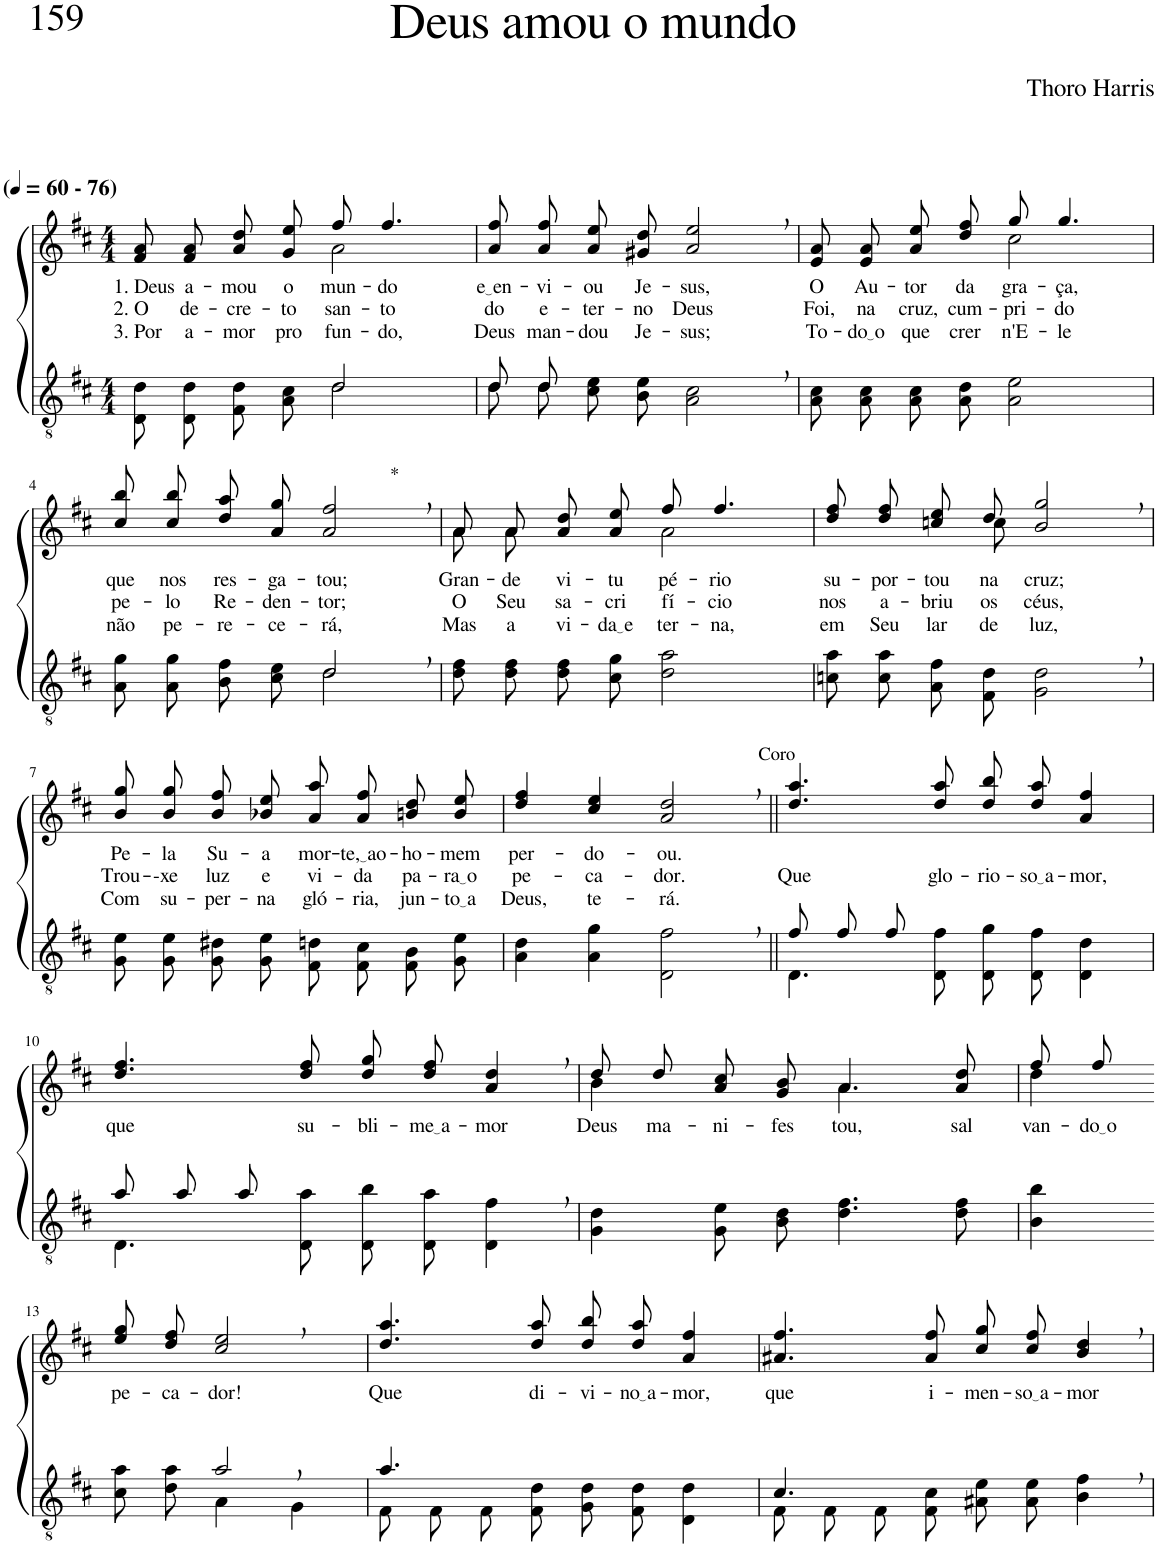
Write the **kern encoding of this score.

**kern	**kern	**text	**text	**text
*part2	*part1	*part1	*part1	*part1
*staff2	*staff1	*staff1	*staff1	*staff1
*I"Parte III e IV	*I"Parte I e II	*	*	*
*clefGv2	*clefG2	*	*	*
*Trd4c7	*Trd4c7	*	*	*
*k[f#c#]	*k[f#c#]	*	*	*
*M4/4	*M4/4	*	*	*
*MM60	*MM60	*	*	*
=1	=1	=1	=1	=1
*^	*	*	*	*
!	!	!LO:TX:a:B:t=(	!	!	!
!	!	!LO:TX:a:B:t=- 76)	!	!	!
!	!	!	!LO:LY:b	!LO:LY:b	!LO:LY:b
*	*	*^	*	*	*
2ryy	8D/ 8d/L	8f#/ 8a/L	2ryy	1. Deus	2. O	3. Por
!	!	!	!	!LO:LY:b	!LO:LY:b	!LO:LY:b
.	8D/ 8d/J	8f#/ 8a/J	.	a-	de-	a-
!	!	!	!	!LO:LY:b	!LO:LY:b	!LO:LY:b
.	8F#/ 8d/L	8a\ 8dd\L	.	-mou	-cre-	-mor
!	!	!	!	!LO:LY:b	!LO:LY:b	!LO:LY:b
.	8A/ 8c#/J	8g\ 8ee\J	.	o	-to	pro-
!	!	!	!	!LO:LY:b	!LO:LY:b	!LO:LY:b
2d/	2d\	8ff#/	2a\	mun-	san-	-fun-
!	!	!	!	!LO:LY:b	!LO:LY:b	!LO:LY:b
.	.	4.ff#/	.	-do	-to	-do,
*	*	*v	*v	*	*	*
=2	=2	=2	=2	=2	=2
!	!	!	!LO:LY:b	!LO:LY:b	!LO:LY:b
8d/L	8d\L	8a\ 8ff#\L	e en	do	Deus
!	!	!	!LO:LY:b	!LO:LY:b	!LO:LY:b
8d/J	8d\J	8a\ 8ff#\J	-vi-	e-	man-
!	!	!	!LO:LY:b	!LO:LY:b	!LO:LY:b
2.ryy	8c#\ 8e\L	8a\ 8ee\L	-ou	-ter-	-dou
!	!	!	!LO:LY:b	!LO:LY:b	!LO:LY:b
.	8B\ 8e\J	8g#X\ 8dd\J	Je-	-no	Je-
!	!	!	!LO:LY:b	!LO:LY:b	!LO:LY:b
.	2A\ 2c#\	2a/, 2ee/,	-sus,	Deus	-sus;
=3	=3	=3	=3	=3	=3
!	!	!	!LO:LY:b	!LO:LY:b	!LO:LY:b
*v	*v	*^	*	*	*
8A\ 8c#\L	8e/ 8a/L	2ryy	O	Foi,	To-
!	!	!	!LO:LY:b	!LO:LY:b	!LO:LY:b
8A\ 8c#\J	8e/ 8a/J	.	Au-	na	do o
!	!	!	!LO:LY:b	!LO:LY:b	!LO:LY:b
8A\ 8c#\L	8a\ 8ee\L	.	-tor	cruz,	que
!	!	!	!LO:LY:b	!LO:LY:b	!LO:LY:b
8A\ 8d\J	8dd\ 8ff#\J	.	da	cum-	crer
!	!	!	!LO:LY:b	!LO:LY:b	!LO:LY:b
2A\ 2e\	8gg/	2cc#\	gra-	-pri-	n'E-
!	!	!	!LO:LY:b	!LO:LY:b	!LO:LY:b
.	4.gg/	.	-ça,	-do	-le
*	*v	*v	*	*	*
!!LO:LB:g=z
=4	=4	=4	=4	=4
*^	*	*	*	*
!	!	!	!LO:LY:b	!LO:LY:b	!LO:LY:b
2ryy	8A\ 8g\L	8cc#\ 8bb\L	que	pe-	não
!	!	!	!LO:LY:b	!LO:LY:b	!LO:LY:b
.	8A\ 8g\J	8cc#\ 8bb\J	nos	-lo	pe-
!	!	!	!LO:LY:b	!LO:LY:b	!LO:LY:b
.	8B\ 8f#\L	8dd\ 8aa\L	res-	Re-	-re-
!	!	!	!LO:LY:b	!LO:LY:b	!LO:LY:b
.	8c#\ 8e\J	8a\ 8gg\J	-ga-	-den-	-ce-
!	!	!LO:TX:a:t=*	!	!	!
!	!	!	!LO:LY:b	!LO:LY:b	!LO:LY:b
2d,/	2d\	2a/, 2ff#/,	-tou;	-tor;	-rá,
=5	=5	=5	=5	=5	=5
*	*	*^	*	*	*
!	!	!	!	!LO:LY:b	!LO:LY:b	!LO:LY:b
*v	*v	*	*	*	*	*
8d\ 8f#\L	8a/L	8a\L	Gran-	O	Mas
!	!	!	!LO:LY:b	!LO:LY:b	!LO:LY:b
8d\ 8f#\J	8a/J	8a\J	-de	Seu	a
!	!	!	!LO:LY:b	!LO:LY:b	!LO:LY:b
8d\ 8f#\L	8a\ 8dd\L	4ryy	vi-	sa-	vi-
!	!	!	!LO:LY:b	!LO:LY:b	!LO:LY:b
8c#\ 8g\J	8a\ 8ee\J	.	-tu-	-cri-	da e
!	!	!	!LO:LY:b	!LO:LY:b	!LO:LY:b
2d\ 2a\	8ff#/	2a\	-pé-	-fí-	-ter-
!	!	!	!LO:LY:b	!LO:LY:b	!LO:LY:b
.	4.ff#/	.	-rio	-cio	-na,
=6	=6	=6	=6	=6	=6
!	!	!	!LO:LY:b	!LO:LY:b	!LO:LY:b
8cn\ 8a\L	8dd\ 8ff#\L	4.ryy	su-	nos	em
!	!	!	!LO:LY:b	!LO:LY:b	!LO:LY:b
8c\ 8a\J	8dd\ 8ff#\J	.	-por-	a-	Seu
!	!	!	!LO:LY:b	!LO:LY:b	!LO:LY:b
8A\ 8f#\L	8ccn\ 8ee\L	.	-tou	-briu	lar
!	!	!	!LO:LY:b	!LO:LY:b	!LO:LY:b
8F#\ 8d\J	8dd\J	8cc\	na	os	de
!	!	!	!LO:LY:b	!LO:LY:b	!LO:LY:b
2G\, 2d\,	2b/, 2gg/,	2ryy	cruz;	céus,	luz,
!!LO:LB:g=z
=7	=7	=7	=7	=7	=7
!	!	!	!LO:LY:b	!LO:LY:b	!LO:LY:b
*	*v	*v	*	*	*
8G\ 8e\L	8b\ 8gg\L	Pe-	Trou-	Com
!	!	!LO:LY:b	!LO:LY:b	!LO:LY:b
8G\ 8e\J	8b\ 8gg\J	-la	--xe	su-
!	!	!LO:LY:b	!LO:LY:b	!LO:LY:b
8G\ 8d#X\L	8b\ 8ff#\L	Su-	luz	-per-
!	!	!LO:LY:b	!LO:LY:b	!LO:LY:b
8G\ 8e\J	8b-X\ 8ee\J	-a	e	-na
!	!	!LO:LY:b	!LO:LY:b	!LO:LY:b
8F#/ 8dn/L	8a\ 8aa\L	mor-	vi-	gló-
!	!	!LO:LY:b	!LO:LY:b	!LO:LY:b
8F#/ 8c#/J	8a\ 8ff#\J	te, ao	-da	-ria,
!	!	!LO:LY:b	!LO:LY:b	!LO:LY:b
8F#\ 8B\L	8bn\ 8dd\L	-ho-	pa-	jun-
!	!	!LO:LY:b	!LO:LY:b	!LO:LY:b
8G\ 8e\J	8b\ 8ee\J	-mem	ra o	to a
=8	=8	=8	=8	=8
!	!	!LO:LY:b	!LO:LY:b	!LO:LY:b
4A\ 4d\	4dd/ 4ff#/	per-	pe-	Deus,
!	!	!LO:LY:b	!LO:LY:b	!LO:LY:b
4A\ 4g\	4cc#/ 4ee/	-do-	-ca-	te-
!	!LO:TX:a:t=Coro	!	!	!
!	!	!LO:LY:b	!LO:LY:b	!LO:LY:b
2D\, 2f#\,	2a/, 2dd/,	-ou.	-dor.	-rá.
=9||	=9||	=9||	=9||	=9||
*^	*	*	*	*
!	!	!	!	!LO:LY:b	!
8f#/L	4.D\	4.dd/ 4.aa/	.	Que	.
8f#/J	.	.	.	.	.
8f#/	.	.	.	.	.
!	!	!	!	!LO:LY:b	!
8ryy	8D\ 8f#\	8dd/ 8aa/	.	glo-	.
!	!	!	!	!LO:LY:b	!
2ryy	8D/ 8g/L	8dd\ 8bb\L	.	-rio-	.
!	!	!	!	!LO:LY:b	!
.	8D/ 8f#/J	8dd\ 8aa\J	.	so a	.
!	!	!	!	!LO:LY:b	!
.	4D\ 4d\	4a/ 4ff#/	.	-mor,	.
!!LO:LB:g=z
=10	=10	=10	=10	=10	=10
!	!	!	!LO:LY:b	!	!
8a/L	4.D\	4.dd/ 4.ff#/	que	.	.
8a/J	.	.	.	.	.
8a/	.	.	.	.	.
!	!	!	!LO:LY:b	!	!
8ryy	8D\ 8a\	8dd/ 8ff#/	su-	.	.
!	!	!	!LO:LY:b	!	!
2ryy	8D\ 8b\L	8dd\ 8gg\L	-bli-	.	.
!	!	!	!LO:LY:b	!	!
.	8D\ 8a\J	8dd\ 8ff#\J	me a	.	.
!	!	!	!LO:LY:b	!	!
.	4D\ 4f#\	4a/, 4dd/,	-mor	.	.
=11	=11	=11	=11	=11	=11
*	*	*^	*	*	*
!	!	!	!	!LO:LY:b	!	!
*v	*v	*	*	*	*	*
4G\ 4d\	8dd/L	4b\	Deus	.	.
!	!	!	!LO:LY:b	!	!
.	8dd/J	.	ma-	.	.
!	!	!	!LO:LY:b	!	!
8G\ 8e\L	8a/ 8cc#/L	4ryy	-ni-	.	.
!	!	!	!LO:LY:b	!	!
8B\ 8d\J	8g/ 8b/J	.	-fes-	.	.
!	!	!	!LO:LY:b	!	!
4.d\ 4.f#\	4.a/	4.a\	-tou,	.	.
!	!	!	!LO:LY:b	!	!
8d\ 8f#\	8a/ 8dd/	8ryy	sal-	.	.
=12	=12	=12	=12	=12	=12
!	!	!	!LO:LY:b	!	!
4B\ 4b\	8ff#/L	4dd\	-van-	.	.
!	!	!	!LO:LY:b	!	!
.	8ff#/J	.	do o	.	.
*	*v	*v	*	*	*
!!LO:LB:g=z
=13-	=13-	=13-	=13-	=13-
*^	*	*	*	*
!	!	!	!LO:LY:b	!	!
4ryy	8c#\ 8a\L	8ee\ 8gg\L	pe-	.	.
!	!	!	!LO:LY:b	!	!
.	8d\ 8a\J	8dd\ 8ff#\J	-ca-	.	.
!	!	!	!LO:LY:b	!	!
2a,/	4A\	2cc#/, 2ee/,	-dor!	.	.
.	4G\	.	.	.	.
=14	=14	=14	=14	=14	=14
!	!	!	!LO:LY:b	!	!
4.a/	8F#\L	4.dd/ 4.aa/	Que	.	.
.	8F#\J	.	.	.	.
.	8F#/L	.	.	.	.
!	!	!	!LO:LY:b	!	!
2ryy	8F#/ 8d/J	8dd/ 8aa/	di-	.	.
!	!	!	!LO:LY:b	!	!
.	8G\ 8d\L	8dd\ 8bb\L	-vi-	.	.
!	!	!	!LO:LY:b	!	!
.	8F#\ 8d\J	8dd\ 8aa\J	no a	.	.
!	!	!	!LO:LY:b	!	!
.	4D\ 4d\	4a/ 4ff#/	-mor,	.	.
8ryy	.	.	.	.	.
=15	=15	=15	=15	=15	=15
!	!	!	!LO:LY:b	!	!
4.c#/	8F#\L	4.a#X/ 4.ff#/	que	.	.
.	8F#\J	.	.	.	.
.	8F#/L	.	.	.	.
!	!	!	!LO:LY:b	!	!
2ryy	8F#/ 8c#/J	8a#/ 8ff#/	i-	.	.
!	!	!	!LO:LY:b	!	!
.	8A#X\ 8e\L	8cc#\ 8gg\L	-men-	.	.
!	!	!	!LO:LY:b	!	!
.	8A#\ 8e\J	8cc#\ 8ff#\J	so a	.	.
!	!	!	!LO:LY:b	!	!
.	4B\ 4f#\	4b/, 4dd/,	-mor	.	.
8ryy	.	.	.	.	.
*v	*v	*	*	*	*
=	=	=	=	=
*-	*-	*-	*-	*-
